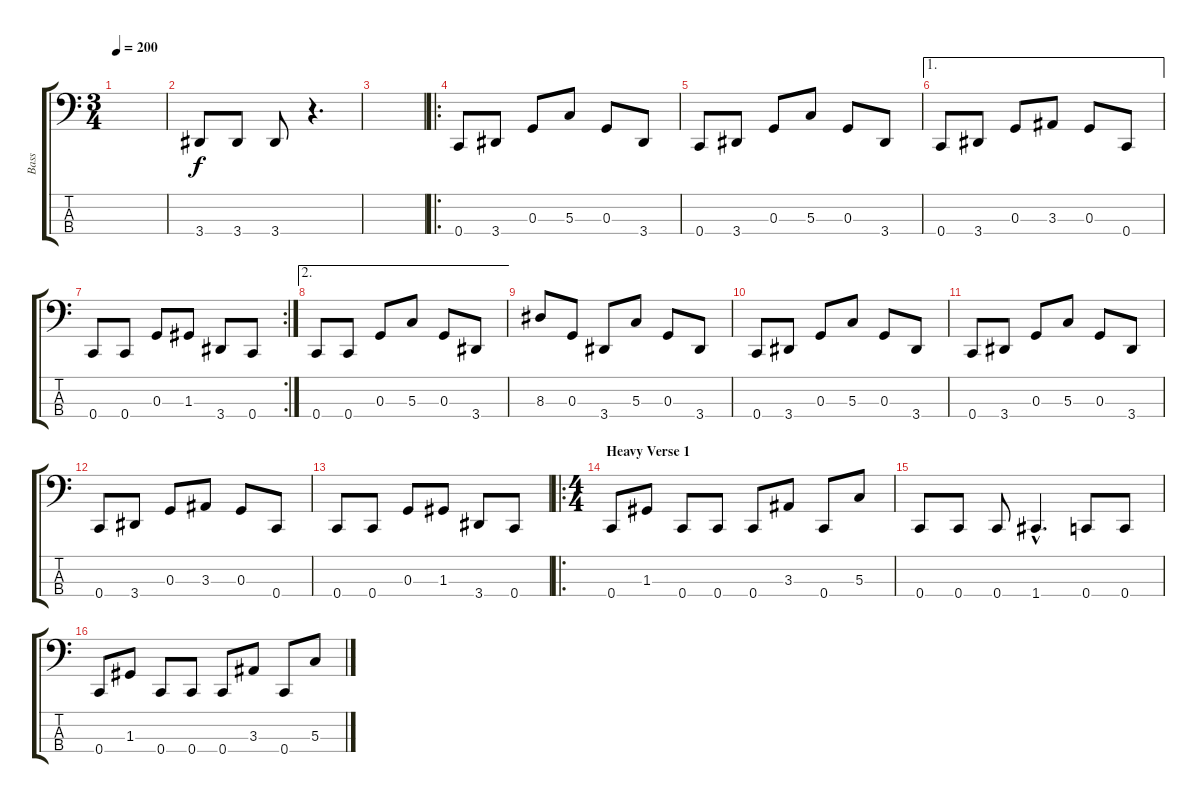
\track ("Bass" "Bass") {instrument electricbasspick}
\staff {score tabs}
\tuning (F2 C2 G1 C1) {hide}
\ts (3 4)
\tempo 200
\clef f4
\ks c
|
3.4.8 3.4.8 3.4.8 r.4{d} |
|
\ro
0.4.8 3.4.8 0.3.8 5.3.8 0.3.8 3.4.8 |
0.4.8 3.4.8 0.3.8 5.3.8 0.3.8 3.4.8 |
\ae 1
0.4.8 3.4.8 0.3.8 3.3.8 0.3.8 0.4.8 |
\rc 2
0.4.8 0.4.8 0.3.8 1.3.8 3.4.8 0.4.8 |
\ae 2
0.4.8 0.4.8 0.3.8 5.3.8 0.3.8 3.4.8 |
8.3.8 0.3.8 3.4.8 5.3.8 0.3.8 3.4.8 |
0.4.8 3.4.8 0.3.8 5.3.8 0.3.8 3.4.8 |
0.4.8 3.4.8 0.3.8 5.3.8 0.3.8 3.4.8 |
0.4.8 3.4.8 0.3.8 3.3.8 0.3.8 0.4.8 |
0.4.8 0.4.8 0.3.8 1.3.8 3.4.8 0.4.8 |
\ro
\ts (4 4)
\section ("" "Heavy Verse 1")
0.4.8 1.3.8 0.4.8 0.4.8 0.4.8 3.3.8 0.4.8 5.3.8 |
0.4.8 0.4.8 0.4.8 1.4{hac}.4{d} 0.4.8 0.4.8 |
0.4.8 1.3.8 0.4.8 0.4.8 0.4.8 3.3.8 0.4.8 5.3.8
